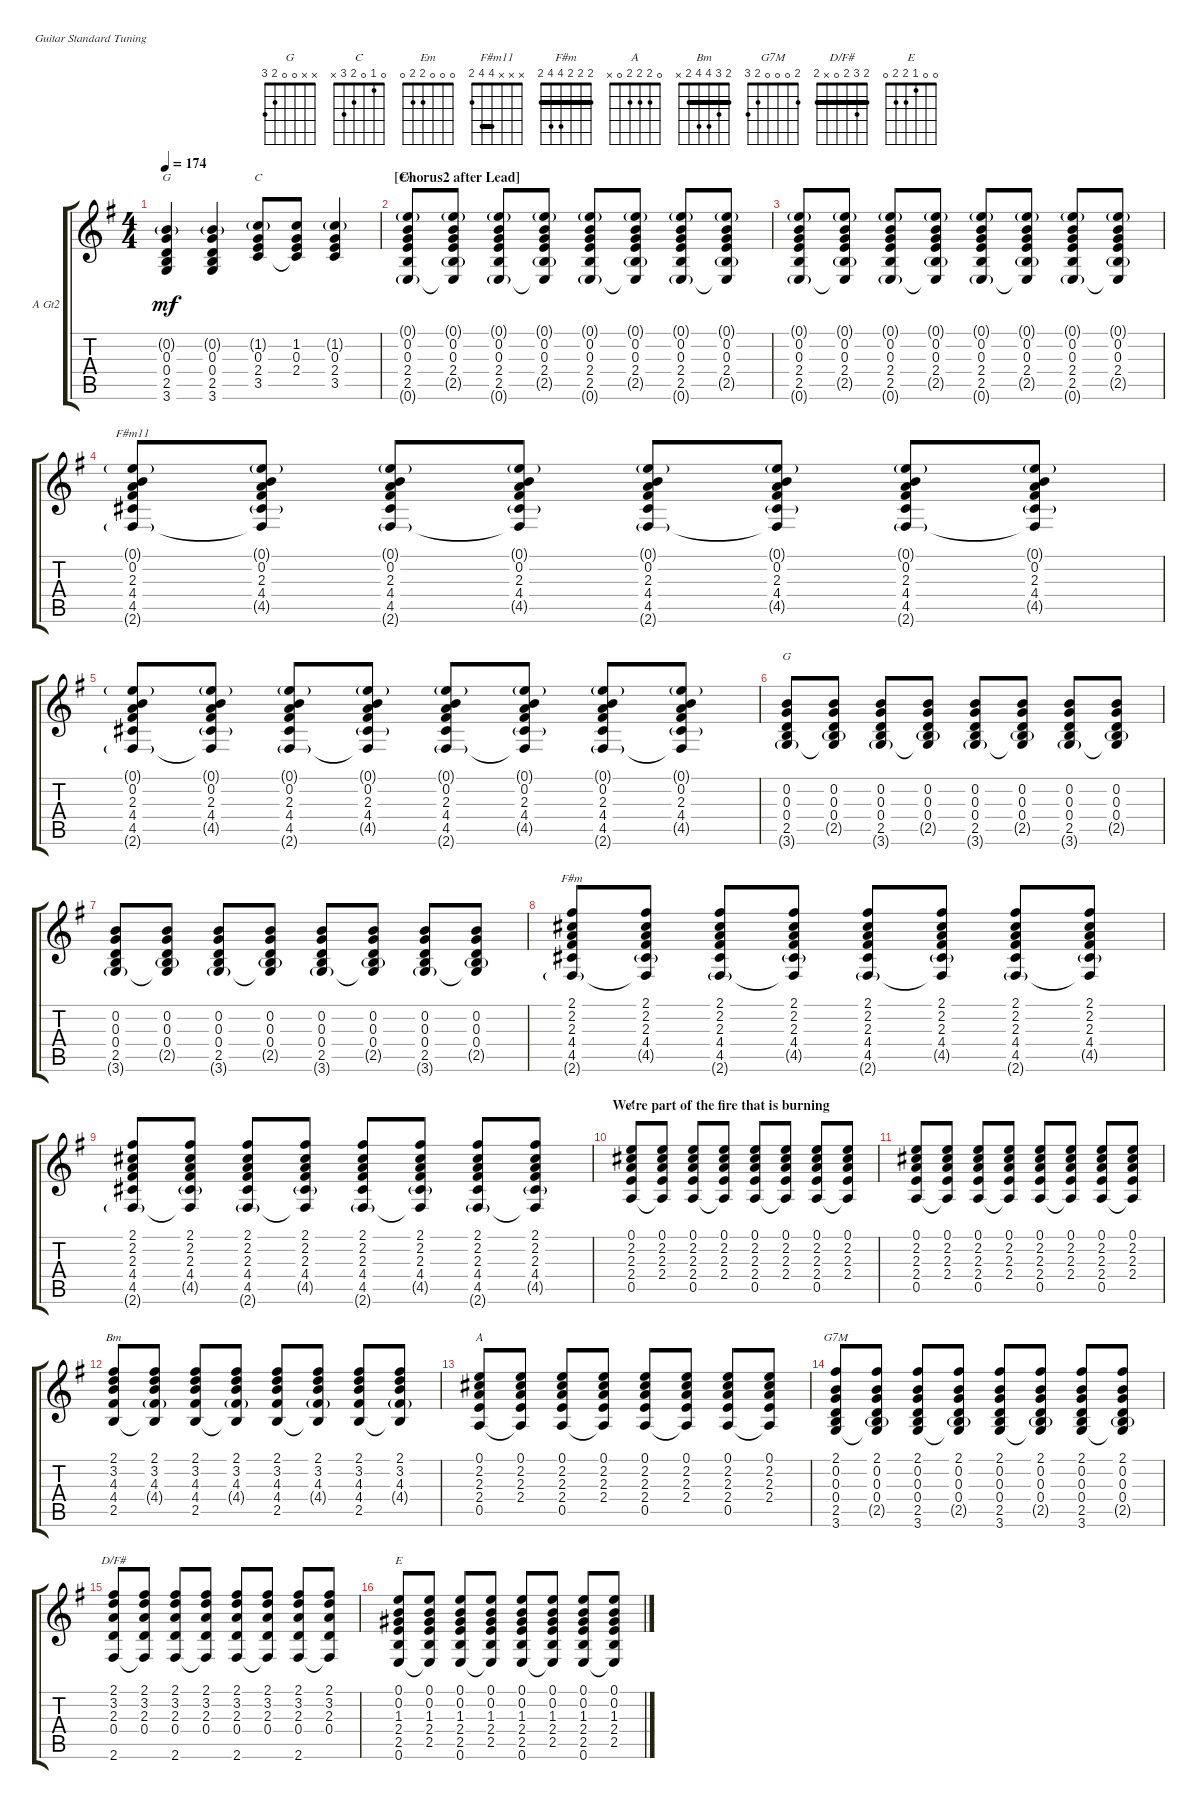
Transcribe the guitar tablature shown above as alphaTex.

\bracketExtendMode groupsimilarinstruments
\firstSystemTrackNameOrientation horizontal
\otherSystemsTrackNameOrientation horizontal
\track ("Acoustic Guitar 2" "A Gt2") {instrument electricguitarclean}
\staff {score tabs}
\tuning (E4 B3 G3 D3 A2 E2)
\chord ("G" 3 0 0 0 2 3)
\chord ("C" 0 1 0 2 3 x)
\chord ("Em" 0 0 0 2 2 0)
\chord ("F#m11" x x x 4 4 2) {barre 4}
\chord ("G" x x 0 0 2 3)
\chord ("F#m" 2 2 2 4 4 2) {barre (2 2 2)}
\chord ("A" 0 2 2 2 0 x)
\chord ("Bm" 2 3 4 4 2 x) {barre 2}
\chord ("G7M" 2 0 0 0 2 3)
\chord ("D/F#" 2 3 2 0 x 2) {barre 2}
\chord ("E" 0 0 1 2 2 0)
\ts (4 4)
\tempo 174
\clef g2
\ks eminor
(3.6 2.5 0.4 0.3 0.2{g}).4{ch "G" dy mf} (3.6 2.5 0.4 0.3 0.2{g}).4 (3.5 2.4 0.3 1.2{g}).8{ch "C"} (3.5{t} 2.4 0.3 1.2).8 (3.5 2.4 0.3 1.2{g}).4 |
\section ("" "[Chorus2 after Lead]")
(0.6{g} 2.5 2.4 0.3 0.2 0.1{g}).8{ch "Em"} (0.6{t} 2.5{g} 2.4 0.3 0.2 0.1{g}).8 (0.6{g} 2.5 2.4 0.3 0.2 0.1{g}).8 (0.6{t} 2.5{g} 2.4 0.3 0.2 0.1{g}).8 (0.6{g} 2.5 2.4 0.3 0.2 0.1{g}).8 (0.6{t} 2.5{g} 2.4 0.3 0.2 0.1{g}).8 (0.6{g} 2.5 2.4 0.3 0.2 0.1{g}).8 (0.6{t} 2.5{g} 2.4 0.3 0.2 0.1{g}).8 |
(0.6{g} 2.5 2.4 0.3 0.2 0.1{g}).8 (0.6{t} 2.5{g} 2.4 0.3 0.2 0.1{g}).8 (0.6{g} 2.5 2.4 0.3 0.2 0.1{g}).8 (0.6{t} 2.5{g} 2.4 0.3 0.2 0.1{g}).8 (0.6{g} 2.5 2.4 0.3 0.2 0.1{g}).8 (0.6{t} 2.5{g} 2.4 0.3 0.2 0.1{g}).8 (0.6{g} 2.5 2.4 0.3 0.2 0.1{g}).8 (0.6{t} 2.5{g} 2.4 0.3 0.2 0.1{g}).8 |
(2.6{g} 4.5 4.4 2.3 0.2 0.1{g}).8{ch "F#m11"} (2.6{t} 4.5{g} 4.4 2.3 0.2 0.1{g}).8 (2.6{g} 4.5 4.4 2.3 0.2 0.1{g}).8 (2.6{t} 4.5{g} 4.4 2.3 0.2 0.1{g}).8 (2.6{g} 4.5 4.4 2.3 0.2 0.1{g}).8 (2.6{t} 4.5{g} 4.4 2.3 0.2 0.1{g}).8 (2.6{g} 4.5 4.4 2.3 0.2 0.1{g}).8 (2.6{t} 4.5{g} 4.4 2.3 0.2 0.1{g}).8 |
(2.6{g} 4.5 4.4 2.3 0.2 0.1{g}).8 (2.6{t} 4.5{g} 4.4 2.3 0.2 0.1{g}).8 (2.6{g} 4.5 4.4 2.3 0.2 0.1{g}).8 (2.6{t} 4.5{g} 4.4 2.3 0.2 0.1{g}).8 (2.6{g} 4.5 4.4 2.3 0.2 0.1{g}).8 (2.6{t} 4.5{g} 4.4 2.3 0.2 0.1{g}).8 (2.6{g} 4.5 4.4 2.3 0.2 0.1{g}).8 (2.6{t} 4.5{g} 4.4 2.3 0.2 0.1{g}).8 |
(3.6{g} 2.5 0.4 0.3 0.2).8{ch "G"} (3.6{t} 2.5{g} 0.4 0.3 0.2).8 (3.6{g} 2.5 0.4 0.3 0.2).8 (3.6{t} 2.5{g} 0.4 0.3 0.2).8 (3.6{g} 2.5 0.4 0.3 0.2).8 (3.6{t} 2.5{g} 0.4 0.3 0.2).8 (3.6{g} 2.5 0.4 0.3 0.2).8 (3.6{t} 2.5{g} 0.4 0.3 0.2).8 |
(3.6{g} 2.5 0.4 0.3 0.2).8 (3.6{t} 2.5{g} 0.4 0.3 0.2).8 (3.6{g} 2.5 0.4 0.3 0.2).8 (3.6{t} 2.5{g} 0.4 0.3 0.2).8 (3.6{g} 2.5 0.4 0.3 0.2).8 (3.6{t} 2.5{g} 0.4 0.3 0.2).8 (3.6{g} 2.5 0.4 0.3 0.2).8 (3.6{t} 2.5{g} 0.4 0.3 0.2).8 |
(2.6{g} 4.5 4.4 2.3 2.2 2.1).8{ch "F#m"} (2.6{t} 4.5{g} 4.4 2.3 2.2 2.1).8 (2.6{g} 4.5 4.4 2.3 2.2 2.1).8 (2.6{t} 4.5{g} 4.4 2.3 2.2 2.1).8 (2.6{g} 4.5 4.4 2.3 2.2 2.1).8 (2.6{t} 4.5{g} 4.4 2.3 2.2 2.1).8 (2.6{g} 4.5 4.4 2.3 2.2 2.1).8 (2.6{t} 4.5{g} 4.4 2.3 2.2 2.1).8 |
(2.6{g} 4.5 4.4 2.3 2.2 2.1).8 (2.6{t} 4.5{g} 4.4 2.3 2.2 2.1).8 (2.6{g} 4.5 4.4 2.3 2.2 2.1).8 (2.6{t} 4.5{g} 4.4 2.3 2.2 2.1).8 (2.6{g} 4.5 4.4 2.3 2.2 2.1).8 (2.6{t} 4.5{g} 4.4 2.3 2.2 2.1).8 (2.6{g} 4.5 4.4 2.3 2.2 2.1).8 (2.6{t} 4.5{g} 4.4 2.3 2.2 2.1).8 |
\section ("" "We're part of the fire that is burning")
(0.5 2.4 2.3 2.2 0.1).8{ch "A"} (0.5{t} 2.4 2.3 2.2 0.1).8 (0.5 2.4 2.3 2.2 0.1).8 (0.5{t} 2.4 2.3 2.2 0.1).8 (0.5 2.4 2.3 2.2 0.1).8 (0.5{t} 2.4 2.3 2.2 0.1).8 (0.5 2.4 2.3 2.2 0.1).8 (0.5{t} 2.4 2.3 2.2 0.1).8 |
(0.5 2.4 2.3 2.2 0.1).8 (0.5{t} 2.4 2.3 2.2 0.1).8 (0.5 2.4 2.3 2.2 0.1).8 (0.5{t} 2.4 2.3 2.2 0.1).8 (0.5 2.4 2.3 2.2 0.1).8 (0.5{t} 2.4 2.3 2.2 0.1).8 (0.5 2.4 2.3 2.2 0.1).8 (0.5{t} 2.4 2.3 2.2 0.1).8 |
(2.5 4.4 4.3 3.2 2.1).8{ch "Bm"} (2.5{t} 4.4{g} 4.3 3.2 2.1).8 (2.5 4.4 4.3 3.2 2.1).8 (2.5{t} 4.4{g} 4.3 3.2 2.1).8 (2.5 4.4 4.3 3.2 2.1).8 (2.5{t} 4.4{g} 4.3 3.2 2.1).8 (2.5 4.4 4.3 3.2 2.1).8 (2.5{t} 4.4{g} 4.3 3.2 2.1).8 |
(0.5 2.4 2.3 2.2 0.1).8{ch "A"} (0.5{t} 2.4 2.3 2.2 0.1).8 (0.5 2.4 2.3 2.2 0.1).8 (0.5{t} 2.4 2.3 2.2 0.1).8 (0.5 2.4 2.3 2.2 0.1).8 (0.5{t} 2.4 2.3 2.2 0.1).8 (0.5 2.4 2.3 2.2 0.1).8 (0.5{t} 2.4 2.3 2.2 0.1).8 |
(3.6 2.5 0.4 0.3 0.2 2.1).8{ch "G7M"} (3.6{t} 2.5{g} 0.4 0.3 0.2 2.1).8 (3.6 2.5 0.4 0.3 0.2 2.1).8 (3.6{t} 2.5{g} 0.4 0.3 0.2 2.1).8 (3.6 2.5 0.4 0.3 0.2 2.1).8 (3.6{t} 2.5{g} 0.4 0.3 0.2 2.1).8 (3.6 2.5 0.4 0.3 0.2 2.1).8 (3.6{t} 2.5{g} 0.4 0.3 0.2 2.1).8 |
(2.6 0.4 2.3 3.2 2.1).8{ch "D/F#"} (2.6{t} 0.4 2.3 3.2 2.1).8 (2.6 0.4 2.3 3.2 2.1).8 (2.6{t} 0.4 2.3 3.2 2.1).8 (2.6 0.4 2.3 3.2 2.1).8 (2.6{t} 0.4 2.3 3.2 2.1).8 (2.6 0.4 2.3 3.2 2.1).8 (2.6{t} 0.4 2.3 3.2 2.1).8 |
(0.6 2.5 2.4 1.3 0.2 0.1).8{ch "E"} (0.6{t} 2.5 2.4 1.3 0.2 0.1).8 (0.6 2.5 2.4 1.3 0.2 0.1).8 (0.6{t} 2.5 2.4 1.3 0.2 0.1).8 (0.6 2.5 2.4 1.3 0.2 0.1).8 (0.6{t} 2.5 2.4 1.3 0.2 0.1).8 (0.6 2.5 2.4 1.3 0.2 0.1).8 (0.6{t} 2.5 2.4 1.3 0.2 0.1).8
